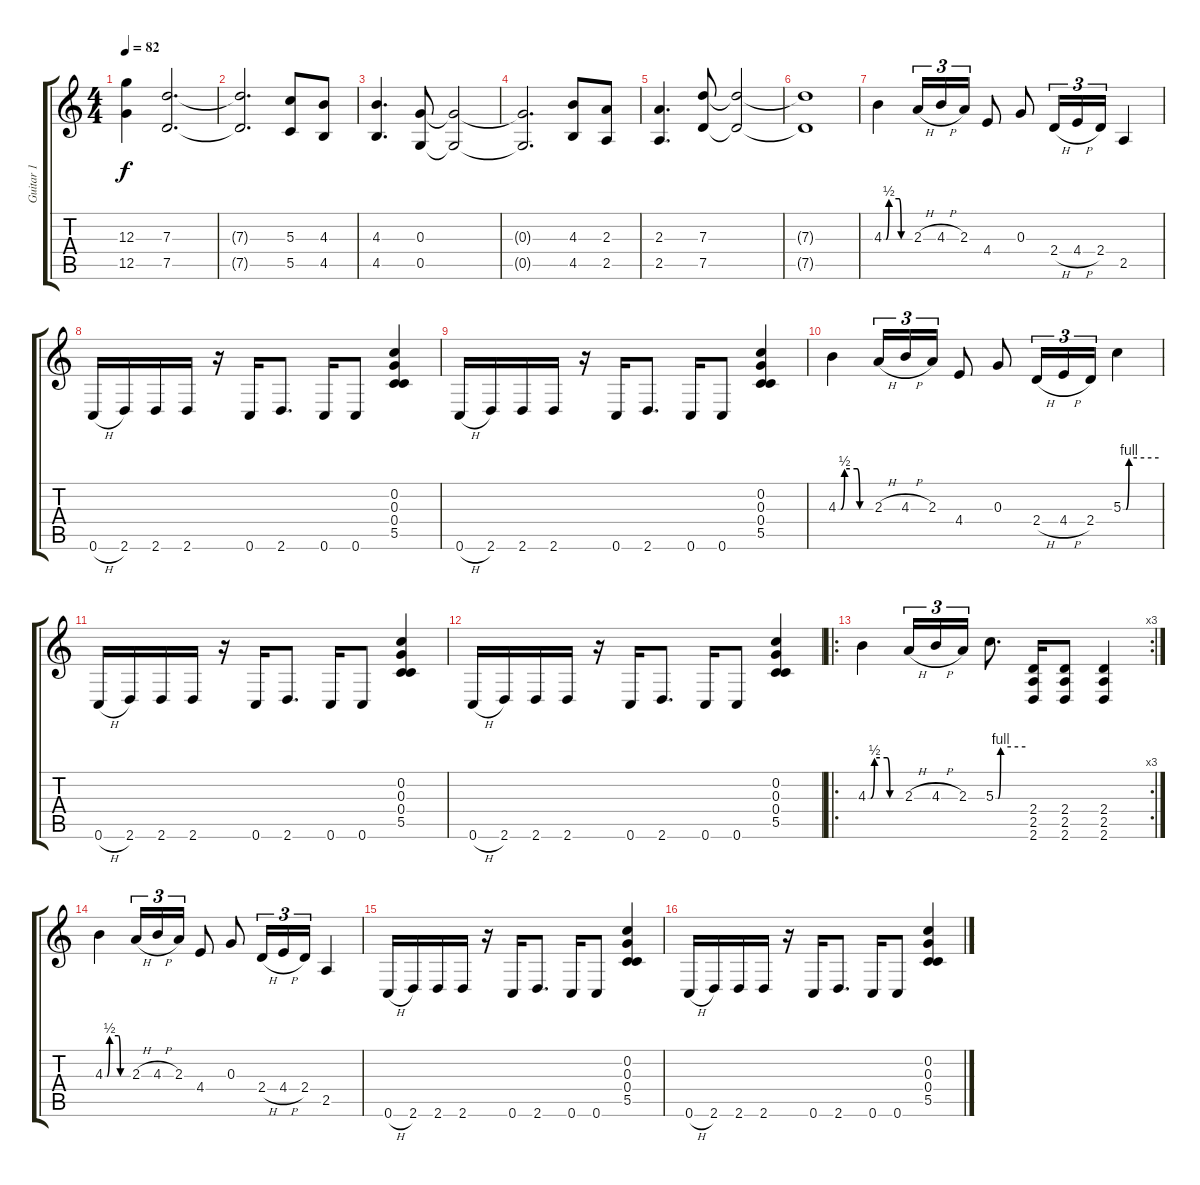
\track ("Guitar 1" "Guitar 1") {instrument overdrivenguitar}
\staff {score tabs}
\tuning (E4 C4 G3 C3 G2 C2) {hide}
\ts (4 4)
\tempo 82
\clef g2
\ks c
(12.3{t} 12.5{t}).4{dy f} (7.3 7.5).2{d} |
(7.3{t} 7.5{t}).2{d} (5.3 5.5).8 (4.3 4.5).8 |
(4.3 4.5).4{d} (0.3 0.5).8 (0.3{t} 0.5{t}).2 |
(0.3{t} 0.5{t}).2{d} (4.3 4.5).8 (2.3 2.5).8 |
(2.3 2.5).4{d} (7.3 7.5).8 (7.3{t} 7.5{t}).2 |
(7.3{t} 7.5{t}).1 |
4.3{be (custom 0 0 5 0 12 2 35 2 40 0 60 0)}.4 2.3{h}.16{tu (3 2)} 4.3{h}.16{tu (3 2)} 2.3.16{tu (3 2)} 4.4.8 0.3.8 2.4{h}.16{tu (3 2)} 4.4{h}.16{tu (3 2)} 2.4.16{tu (3 2)} 2.5.4 |
0.6{h}.16 2.6.16 2.6.16 2.6.16 r.16 0.6.16 2.6.8{d} 0.6.16 0.6.8 (0.2 0.3 0.4 5.5).4 |
0.6{h}.16 2.6.16 2.6.16 2.6.16 r.16 0.6.16 2.6.8{d} 0.6.16 0.6.8 (0.2 0.3 0.4 5.5).4 |
4.3{be (custom 0 0 5 0 12 2 35 2 40 0 60 0)}.4 2.3{h}.16{tu (3 2)} 4.3{h}.16{tu (3 2)} 2.3.16{tu (3 2)} 4.4.8 0.3.8 2.4{h}.16{tu (3 2)} 4.4{h}.16{tu (3 2)} 2.4.16{tu (3 2)} 5.3{be (custom 0 0 5 0 10 4 60 4)}.4 |
0.6{h}.16 2.6.16 2.6.16 2.6.16 r.16 0.6.16 2.6.8{d} 0.6.16 0.6.8 (0.2 0.3 0.4 5.5).4 |
0.6{h}.16 2.6.16 2.6.16 2.6.16 r.16 0.6.16 2.6.8{d} 0.6.16 0.6.8 (0.2 0.3 0.4 5.5).4 |
\ro
\rc 3
4.3{be (custom 0 0 5 0 12 2 35 2 40 0 60 0)}.4 2.3{h}.16{tu (3 2)} 4.3{h}.16{tu (3 2)} 2.3.16{tu (3 2)} 5.3{be (custom 0 0 5 0 10 4 60 4)}.8{d} (2.4 2.5 2.6).16 (2.4 2.5 2.6).8 (2.4 2.5 2.6).4 |
4.3{be (custom 0 0 5 0 12 2 35 2 40 0 60 0)}.4 2.3{h}.16{tu (3 2)} 4.3{h}.16{tu (3 2)} 2.3.16{tu (3 2)} 4.4.8 0.3.8 2.4{h}.16{tu (3 2)} 4.4{h}.16{tu (3 2)} 2.4.16{tu (3 2)} 2.5.4 |
0.6{h}.16 2.6.16 2.6.16 2.6.16 r.16 0.6.16 2.6.8{d} 0.6.16 0.6.8 (0.2 0.3 0.4 5.5).4 |
0.6{h}.16 2.6.16 2.6.16 2.6.16 r.16 0.6.16 2.6.8{d} 0.6.16 0.6.8 (0.2 0.3 0.4 5.5).4
